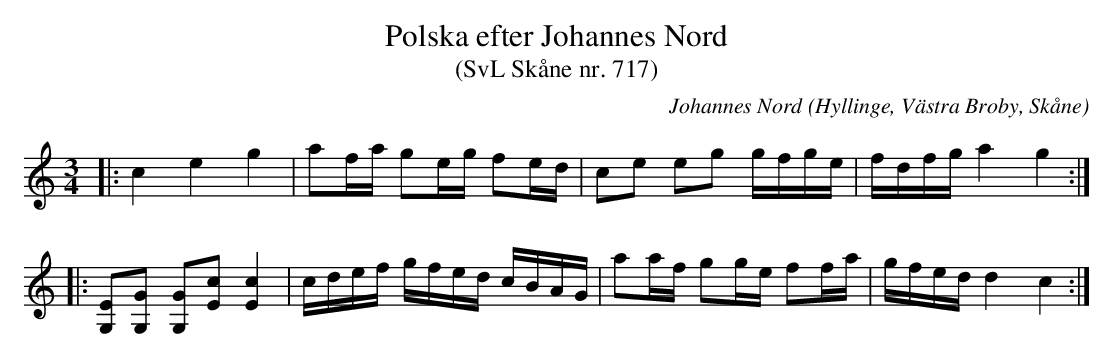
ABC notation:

X:1
T:Polska efter Johannes Nord
T:(SvL Skåne nr. 717)
C:Johannes Nord
O:Hyllinge, Västra Broby, Skåne
M:3/4
L:1/16
K:C
|: c4 e4 g4 | a2fa g2eg f2ed | c2e2 e2g2 gfge | fdfg a4 g4 :|
|: [EG,]2[GG,]2 [GG,]2[cE]2 [cE]4 | cdef gfed cBAG | a2af g2ge f2fa | gfed d4 c4 :|
